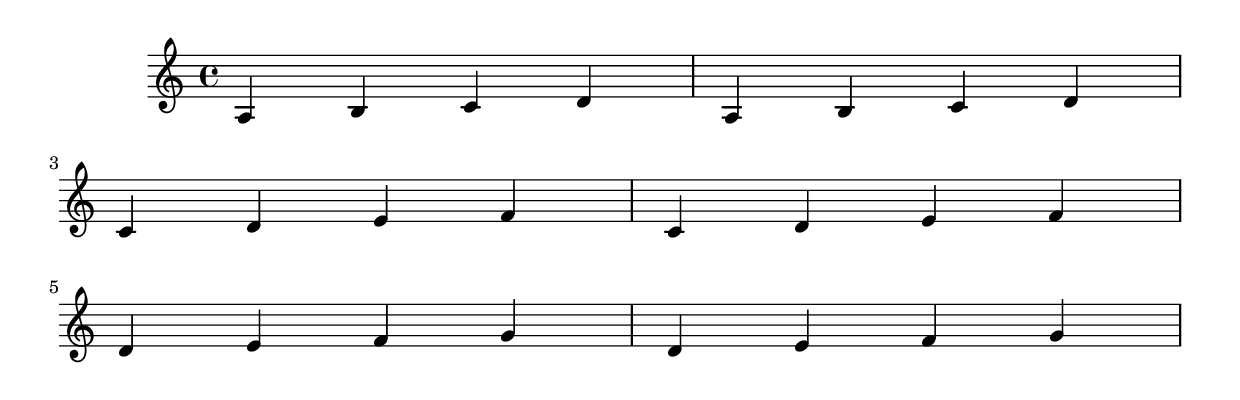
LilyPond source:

\version "2.9.13"

\header{
    texidoc="If there are no good places to have a page turn,
the optimal-breaker will just have to recover gracefully. This
should appear on 3 pages.
"
}

\paper {
  #(define page-breaking ly:page-turn-breaking)
  paper-height = #70
  print-page-number = ##t
}

\relative c' {
  a b c d a b c d \break
  c d e f c d e f \break
  d e f g d e f g
}


